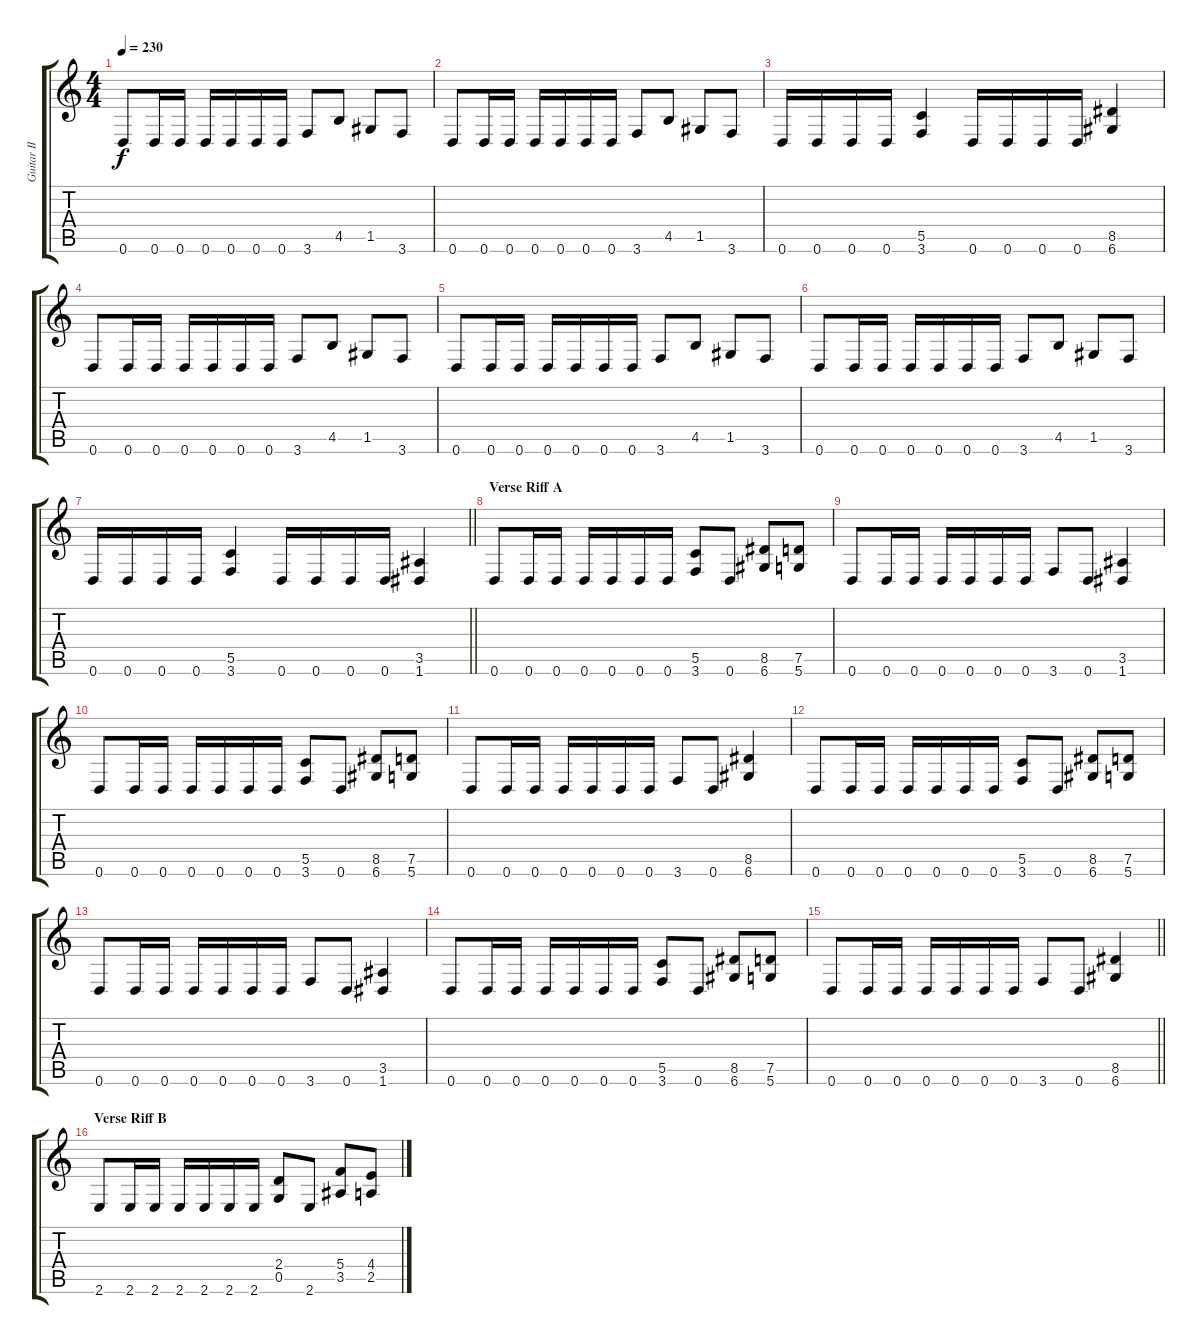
\track ("Guitar II" "Guitar II") {instrument distortionguitar}
\staff {score tabs}
\tuning (D4 A3 F3 C3 G2 D2) {hide}
\ts (4 4)
\tempo 230
\clef g2
\ks c
0.6.8{dy f} 0.6.16 0.6.16 0.6.16 0.6.16 0.6.16 0.6.16 3.6.8 4.5.8 1.5.8 3.6.8 |
0.6.8 0.6.16 0.6.16 0.6.16 0.6.16 0.6.16 0.6.16 3.6.8 4.5.8 1.5.8 3.6.8 |
0.6.16 0.6.16 0.6.16 0.6.16 (5.5 3.6).4 0.6.16 0.6.16 0.6.16 0.6.16 (8.5 6.6).4 |
0.6.8 0.6.16 0.6.16 0.6.16 0.6.16 0.6.16 0.6.16 3.6.8 4.5.8 1.5.8 3.6.8 |
0.6.8 0.6.16 0.6.16 0.6.16 0.6.16 0.6.16 0.6.16 3.6.8 4.5.8 1.5.8 3.6.8 |
0.6.8 0.6.16 0.6.16 0.6.16 0.6.16 0.6.16 0.6.16 3.6.8 4.5.8 1.5.8 3.6.8 |
\barLineRight lightlight
0.6.16 0.6.16 0.6.16 0.6.16 (5.5 3.6).4 0.6.16 0.6.16 0.6.16 0.6.16 (3.5 1.6).4 |
\section ("" "Verse Riff A")
0.6.8 0.6.16 0.6.16 0.6.16 0.6.16 0.6.16 0.6.16 (5.5 3.6).8 0.6.8 (8.5 6.6).8 (7.5 5.6).8 |
0.6.8 0.6.16 0.6.16 0.6.16 0.6.16 0.6.16 0.6.16 3.6.8 0.6.8 (3.5 1.6).4 |
0.6.8 0.6.16 0.6.16 0.6.16 0.6.16 0.6.16 0.6.16 (5.5 3.6).8 0.6.8 (8.5 6.6).8 (7.5 5.6).8 |
0.6.8 0.6.16 0.6.16 0.6.16 0.6.16 0.6.16 0.6.16 3.6.8 0.6.8 (8.5 6.6).4 |
0.6.8 0.6.16 0.6.16 0.6.16 0.6.16 0.6.16 0.6.16 (5.5 3.6).8 0.6.8 (8.5 6.6).8 (7.5 5.6).8 |
0.6.8 0.6.16 0.6.16 0.6.16 0.6.16 0.6.16 0.6.16 3.6.8 0.6.8 (3.5 1.6).4 |
0.6.8 0.6.16 0.6.16 0.6.16 0.6.16 0.6.16 0.6.16 (5.5 3.6).8 0.6.8 (8.5 6.6).8 (7.5 5.6).8 |
\barLineRight lightlight
0.6.8 0.6.16 0.6.16 0.6.16 0.6.16 0.6.16 0.6.16 3.6.8 0.6.8 (8.5 6.6).4 |
\section ("" "Verse Riff B")
2.6.8 2.6.16 2.6.16 2.6.16 2.6.16 2.6.16 2.6.16 (2.4 0.5).8 2.6.8 (5.4 3.5).8 (4.4 2.5).8
